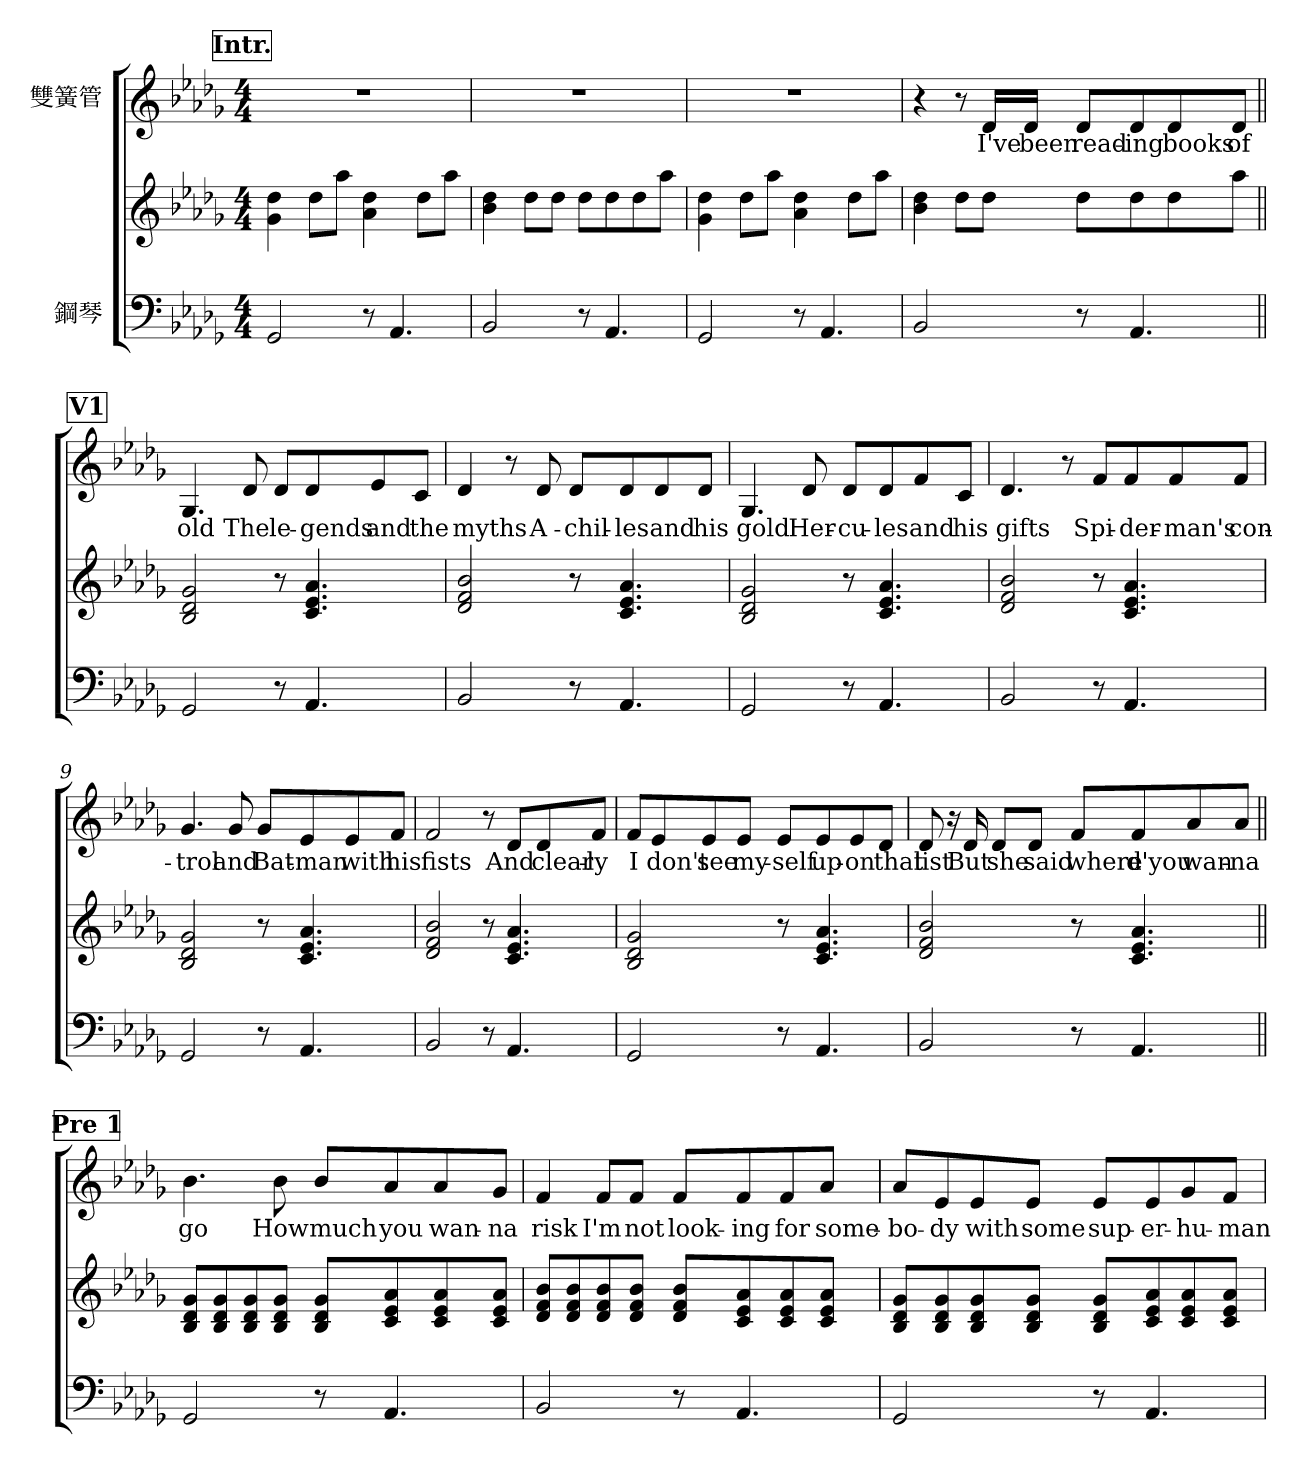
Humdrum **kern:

**kern	**kern	**kern	**text
*part2	*part2	*part1	*part1
*staff3	*staff2	*staff1	*staff1
*I"鋼琴	*	*I"雙簧管	*
*clefF4	*clefG2	*clefG2	*
*k[b-e-a-d-g-]	*k[b-e-a-d-g-]	*k[b-e-a-d-g-]	*
*M4/4	*M4/4	*M4/4	*
*MM102	*MM102	*MM102	*
!!LO:REH:place=s1:a:B:fs=14:t=Intr.
=1	=1	=1	=1
2GG-/	4g-\ 4dd-\	1r	.
.	8dd-\L	.	.
.	8aa-\J	.	.
8r	4a-\ 4dd-\	.	.
4.AA-/	.	.	.
.	8dd-\L	.	.
.	8aa-\J	.	.
=2	=2	=2	=2
2BB-/	4b-\ 4dd-\	1r	.
.	8dd-\L	.	.
.	8dd-\J	.	.
8r	8dd-\L	.	.
4.AA-/	8dd-\	.	.
.	8dd-\	.	.
.	8aa-\J	.	.
=3	=3	=3	=3
2GG-/	4g-\ 4dd-\	1r	.
.	8dd-\L	.	.
.	8aa-\J	.	.
8r	4a-\ 4dd-\	.	.
4.AA-/	.	.	.
.	8dd-\L	.	.
.	8aa-\J	.	.
=4	=4	=4	=4
2BB-/	4b-\ 4dd-\	4r	.
.	8dd-\L	8r	.
.	8dd-\J	16d-/LL	I've
.	.	16d-/JJ	been
8r	8dd-\L	8d-/L	read-
4.AA-/	8dd-\	8d-/	-ing
.	8dd-\	8d-/	books
.	8aa-\J	8d-/J	of
!!LO:LB:g=z
!!LO:REH:place=s1:a:B:fs=14:t=V1
=5||	=5||	=5||	=5||
2GG-/	2B-/ 2d-/ 2g-/	4.G-/	old
.	.	8d-/	The
8r	8r	8d-/L	le-
4.AA-/	4.c/ 4.e-/ 4.a-/	8d-/	-gends
.	.	8e-/	and
.	.	8c/J	the
=6	=6	=6	=6
2BB-/	2d-/ 2f/ 2b-/	4d-/	myths
.	.	8r	.
.	.	8d-/	A-
8r	8r	8d-/L	-chil-
4.AA-/	4.c/ 4.e-/ 4.a-/	8d-/	-les
.	.	8d-/	and
.	.	8d-/J	his
=7	=7	=7	=7
2GG-/	2B-/ 2d-/ 2g-/	4.G-/	gold
.	.	8d-/	Her-
8r	8r	8d-/L	-cu-
4.AA-/	4.c/ 4.e-/ 4.a-/	8d-/	-les
.	.	8f/	and
.	.	8c/J	his
!!LO:LB:g=z
=8	=8	=8	=8
2BB-/	2d-/ 2f/ 2b-/	4.d-/	gifts
.	.	8r	.
8r	8r	8f/L	Spi-
4.AA-/	4.c/ 4.e-/ 4.a-/	8f/	-der-
.	.	8f/	-man's
.	.	8f/J	con-
=9	=9	=9	=9
2GG-/	2B-/ 2d-/ 2g-/	4.g-/	-trol
.	.	8g-/	and
8r	8r	8g-/L	Bat-
4.AA-/	4.c/ 4.e-/ 4.a-/	8e-/	-man
.	.	8e-/	with
.	.	8f/J	his
=10	=10	=10	=10
2BB-/	2d-/ 2f/ 2b-/	2f/	fists
8r	8r	8r	.
4.AA-/	4.c/ 4.e-/ 4.a-/	8d-/L	And
.	.	8d-/	clear-
.	.	8f/J	-ly
!!LO:PB:g=z
=11	=11	=11	=11
2GG-/	2B-/ 2d-/ 2g-/	8f/L	I
.	.	8e-/	don't
.	.	8e-/	see
.	.	8e-/J	my-
8r	8r	8e-/L	-self
4.AA-/	4.c/ 4.e-/ 4.a-/	8e-/	up-
.	.	8e-/	-on
.	.	8d-/J	that
=12	=12	=12	=12
2BB-/	2d-/ 2f/ 2b-/	8d-/	list
.	.	16r	.
.	.	16d-/	But
.	.	8d-/L	she
.	.	8d-/J	said
8r	8r	8f/L	where
4.AA-/	4.c/ 4.e-/ 4.a-/	8f/	d'you
.	.	8a-/	wan-
.	.	8a-/J	-na
!!LO:LB:g=z
!!LO:REH:place=s1:a:B:fs=14:t=Pre 1
=13||	=13||	=13||	=13||
2GG-/	8B-/ 8d-/ 8g-/L	4.b-\	go
.	8B-/ 8d-/ 8g-/	.	.
.	8B-/ 8d-/ 8g-/	.	.
.	8B-/ 8d-/ 8g-/J	8b-\	How
8r	8B-/ 8d-/ 8g-/L	8b-/L	much
4.AA-/	8c/ 8e-/ 8a-/	8a-/	you
.	8c/ 8e-/ 8a-/	8a-/	wan-
.	8c/ 8e-/ 8a-/J	8g-/J	-na
=14	=14	=14	=14
2BB-/	8d-/ 8f/ 8b-/L	4f/	risk
.	8d-/ 8f/ 8b-/	.	.
.	8d-/ 8f/ 8b-/	8f/L	I'm
.	8d-/ 8f/ 8b-/J	8f/J	not
8r	8d-/ 8f/ 8b-/L	8f/L	look-
4.AA-/	8c/ 8e-/ 8a-/	8f/	-ing
.	8c/ 8e-/ 8a-/	8f/	for
.	8c/ 8e-/ 8a-/J	8a-/J	some-
!!LO:LB:g=z
=15	=15	=15	=15
2GG-/	8B-/ 8d-/ 8g-/L	8a-/L	-bo-
.	8B-/ 8d-/ 8g-/	8e-/	-dy
.	8B-/ 8d-/ 8g-/	8e-/	with
.	8B-/ 8d-/ 8g-/J	8e-/J	some
8r	8B-/ 8d-/ 8g-/L	8e-/L	sup-
4.AA-/	8c/ 8e-/ 8a-/	8e-/	-er-
.	8c/ 8e-/ 8a-/	8g-/	-hu-
.	8c/ 8e-/ 8a-/J	8f/J	-man
=	=	=	=
*-	*-	*-	*-
